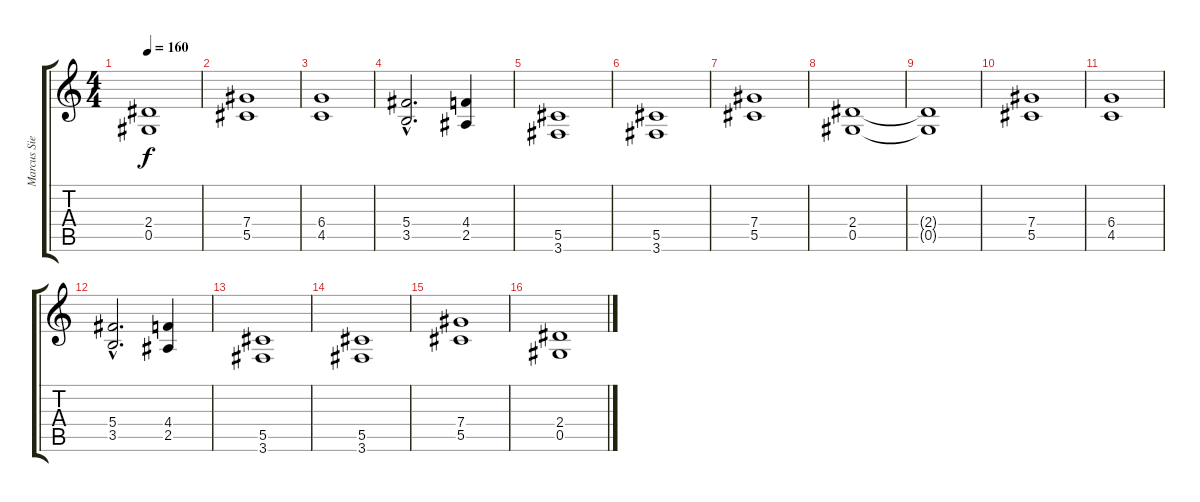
\track ("Marcus Siepen" "Marcus Sie") {instrument distortionguitar}
\staff {score tabs}
\tuning (Eb4 Bb3 Gb3 Db3 Ab2 Eb2) {hide}
\ts (4 4)
\tempo 160
\clef g2
\ks c
(2.4{t} 0.5{t}).1{dy f} |
(7.4 5.5).1 |
(6.4 4.5).1 |
(5.4{hac} 3.5{hac}).2{d} (4.4 2.5).4 |
(5.5 3.6).1 |
(5.5 3.6).1 |
(7.4 5.5).1 |
(2.4 0.5).1 |
(2.4{t} 0.5{t}).1 |
(7.4 5.5).1 |
(6.4 4.5).1 |
(5.4{hac} 3.5{hac}).2{d} (4.4 2.5).4 |
(5.5 3.6).1 |
(5.5 3.6).1 |
(7.4 5.5).1 |
(2.4 0.5).1
